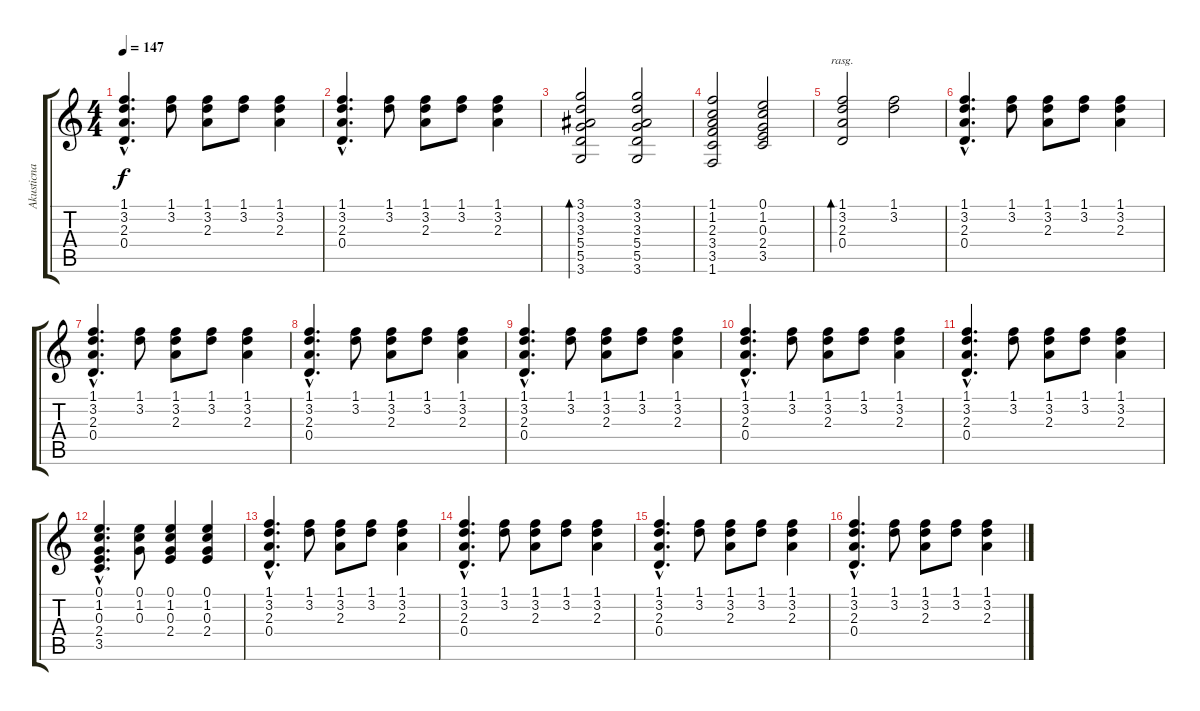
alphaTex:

\track ("Akusticna gitara" "Akusticna ") {instrument acousticguitarsteel}
\staff {score tabs}
\tuning (E4 B3 G3 D3 A2 E2) {hide}
\ts (4 4)
\tempo 147
\clef g2
\ks c
(1.1{hac} 3.2{hac} 2.3{hac} 0.4{hac}).4{d dy f} (1.1 3.2).8 (1.1 3.2 2.3).8 (1.1 3.2).8 (1.1 3.2 2.3).4 |
(1.1{hac} 3.2{hac} 2.3{hac} 0.4{hac}).4{d} (1.1 3.2).8 (1.1 3.2 2.3).8 (1.1 3.2).8 (1.1 3.2 2.3).4 |
(3.1 3.2 3.3 5.4 5.5 3.6).2{bd 480} (3.1 3.2 3.3 5.4 5.5 3.6).2 |
(1.1 1.2 2.3 3.4 3.5 1.6).2 (0.1 1.2 0.3 2.4 3.5).2 |
(1.1 3.2 2.3 0.4).2{bd 480 rasg ii} (1.1 3.2).2 |
(1.1{hac} 3.2{hac} 2.3{hac} 0.4{hac}).4{d} (1.1 3.2).8 (1.1 3.2 2.3).8 (1.1 3.2).8 (1.1 3.2 2.3).4 |
(1.1{hac} 3.2{hac} 2.3{hac} 0.4{hac}).4{d} (1.1 3.2).8 (1.1 3.2 2.3).8 (1.1 3.2).8 (1.1 3.2 2.3).4 |
(1.1{hac} 3.2{hac} 2.3{hac} 0.4{hac}).4{d} (1.1 3.2).8 (1.1 3.2 2.3).8 (1.1 3.2).8 (1.1 3.2 2.3).4 |
(1.1{hac} 3.2{hac} 2.3{hac} 0.4{hac}).4{d} (1.1 3.2).8 (1.1 3.2 2.3).8 (1.1 3.2).8 (1.1 3.2 2.3).4 |
(1.1{hac} 3.2{hac} 2.3{hac} 0.4{hac}).4{d} (1.1 3.2).8 (1.1 3.2 2.3).8 (1.1 3.2).8 (1.1 3.2 2.3).4 |
(1.1{hac} 3.2{hac} 2.3{hac} 0.4{hac}).4{d} (1.1 3.2).8 (1.1 3.2 2.3).8 (1.1 3.2).8 (1.1 3.2 2.3).4 |
(0.1{hac} 1.2{hac} 0.3{hac} 2.4{hac} 3.5{hac}).4{d} (0.1 1.2 0.3).8 (0.1 1.2 0.3 2.4).4 (0.1 1.2 0.3 2.4).4 |
(1.1{hac} 3.2{hac} 2.3{hac} 0.4{hac}).4{d} (1.1 3.2).8 (1.1 3.2 2.3).8 (1.1 3.2).8 (1.1 3.2 2.3).4 |
(1.1{hac} 3.2{hac} 2.3{hac} 0.4{hac}).4{d} (1.1 3.2).8 (1.1 3.2 2.3).8 (1.1 3.2).8 (1.1 3.2 2.3).4 |
(1.1{hac} 3.2{hac} 2.3{hac} 0.4{hac}).4{d} (1.1 3.2).8 (1.1 3.2 2.3).8 (1.1 3.2).8 (1.1 3.2 2.3).4 |
(1.1{hac} 3.2{hac} 2.3{hac} 0.4{hac}).4{d} (1.1 3.2).8 (1.1 3.2 2.3).8 (1.1 3.2).8 (1.1 3.2 2.3).4
